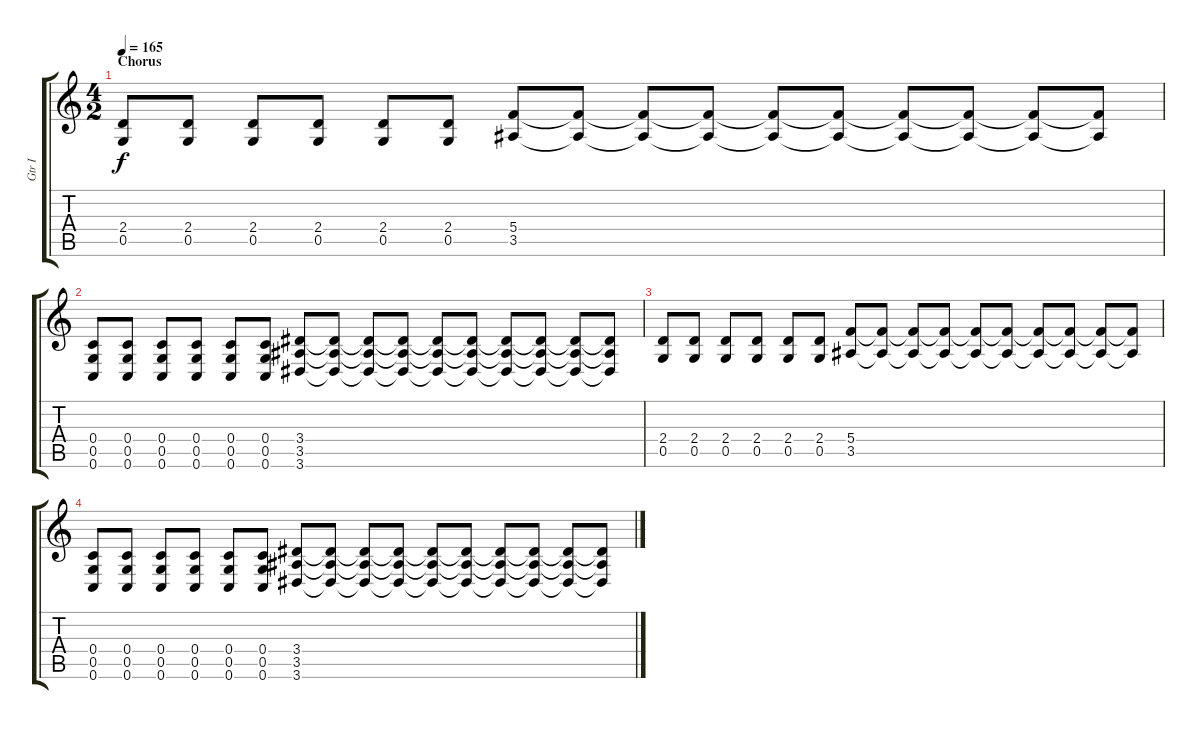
\track ("Gtr I" "Gtr I") {instrument distortionguitar}
\staff {score tabs}
\tuning (D4 A3 F3 C3 G2 C2) {hide}
\ts (4 2)
\section ("" "Chorus")
\tempo 165
\clef g2
\ks c
(2.4 0.5).8{dy f} (2.4 0.5).8 (2.4 0.5).8 (2.4 0.5).8 (2.4 0.5).8 (2.4 0.5).8 (5.4 3.5).8 (5.4{t} 3.5{t}).8 (5.4{t} 3.5{t}).8 (5.4{t} 3.5{t}).8 (5.4{t} 3.5{t}).8 (5.4{t} 3.5{t}).8 (5.4{t} 3.5{t}).8 (5.4{t} 3.5{t}).8 (5.4{t} 3.5{t}).8 (5.4{t} 3.5{t}).8 |
(0.4 0.5 0.6).8 (0.4 0.5 0.6).8 (0.4 0.5 0.6).8 (0.4 0.5 0.6).8 (0.4 0.5 0.6).8 (0.4 0.5 0.6).8 (3.4 3.5 3.6).8 (3.4{t} 3.5{t} 3.6{t}).8 (3.4{t} 3.5{t} 3.6{t}).8 (3.4{t} 3.5{t} 3.6{t}).8 (3.4{t} 3.5{t} 3.6{t}).8 (3.4{t} 3.5{t} 3.6{t}).8 (3.4{t} 3.5{t} 3.6{t}).8 (3.4{t} 3.5{t} 3.6{t}).8 (3.4{t} 3.5{t} 3.6{t}).8 (3.4{t} 3.5{t} 3.6{t}).8 |
(2.4 0.5).8 (2.4 0.5).8 (2.4 0.5).8 (2.4 0.5).8 (2.4 0.5).8 (2.4 0.5).8 (5.4 3.5).8 (5.4{t} 3.5{t}).8 (5.4{t} 3.5{t}).8 (5.4{t} 3.5{t}).8 (5.4{t} 3.5{t}).8 (5.4{t} 3.5{t}).8 (5.4{t} 3.5{t}).8 (5.4{t} 3.5{t}).8 (5.4{t} 3.5{t}).8 (5.4{t} 3.5{t}).8 |
(0.4 0.5 0.6).8 (0.4 0.5 0.6).8 (0.4 0.5 0.6).8 (0.4 0.5 0.6).8 (0.4 0.5 0.6).8 (0.4 0.5 0.6).8 (3.4 3.5 3.6).8 (3.4{t} 3.5{t} 3.6{t}).8 (3.4{t} 3.5{t} 3.6{t}).8 (3.4{t} 3.5{t} 3.6{t}).8 (3.4{t} 3.5{t} 3.6{t}).8 (3.4{t} 3.5{t} 3.6{t}).8 (3.4{t} 3.5{t} 3.6{t}).8 (3.4{t} 3.5{t} 3.6{t}).8 (3.4{t} 3.5{t} 3.6{t}).8 (3.4{t} 3.5{t} 3.6{t}).8
